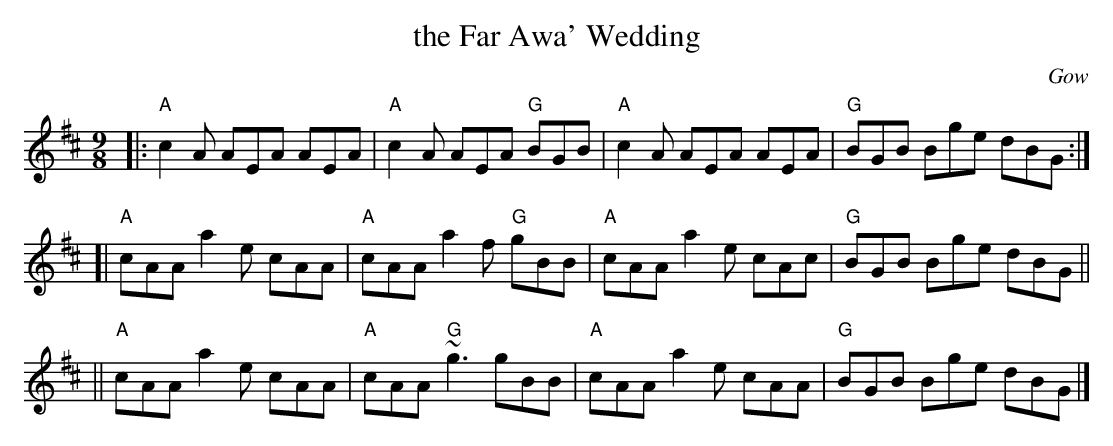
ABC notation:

X:1
T: the Far Awa' Wedding
O: Gow
M: 9/8
L: 1/8
K: AMix
|: "A"c2A AEA AEA | "A"c2A AEA "G"BGB | "A"c2A AEA AEA | "G"BGB Bge dBG :|
[| "A"cAA a2e cAA | "A"cAA a2f "G"gBB | "A"cAA a2e cAc | "G"BGB Bge dBG ||
|| "A"cAA a2e cAA | "A"cAA "G"~g3 gBB | "A"cAA a2e cAA | "G"BGB Bge dBG |]
